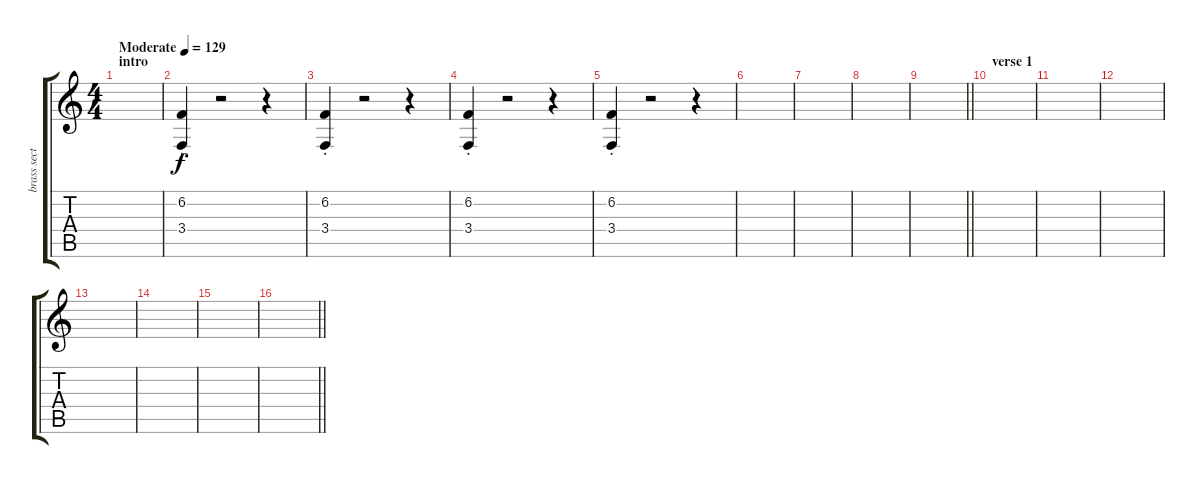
\track ("brass section" "brass sect") {instrument brasssection}
\staff {score tabs}
\tuning (E4 B3 G3 D3 A2 E2) {hide}
\ts (4 4)
\section ("" "intro")
\tempo (129 "Moderate")
\clef g2
\ks c
|
(6.2{st} 3.4{st}).4 r.2 r.4 |
(6.2{st} 3.4{st}).4 r.2 r.4 |
(6.2{st} 3.4{st}).4 r.2 r.4 |
(6.2{st} 3.4{st}).4 r.2 r.4 |
|
|
|
\barLineRight lightlight
|
\section ("" "verse 1")
|
|
|
|
|
|
\barLineRight lightlight
